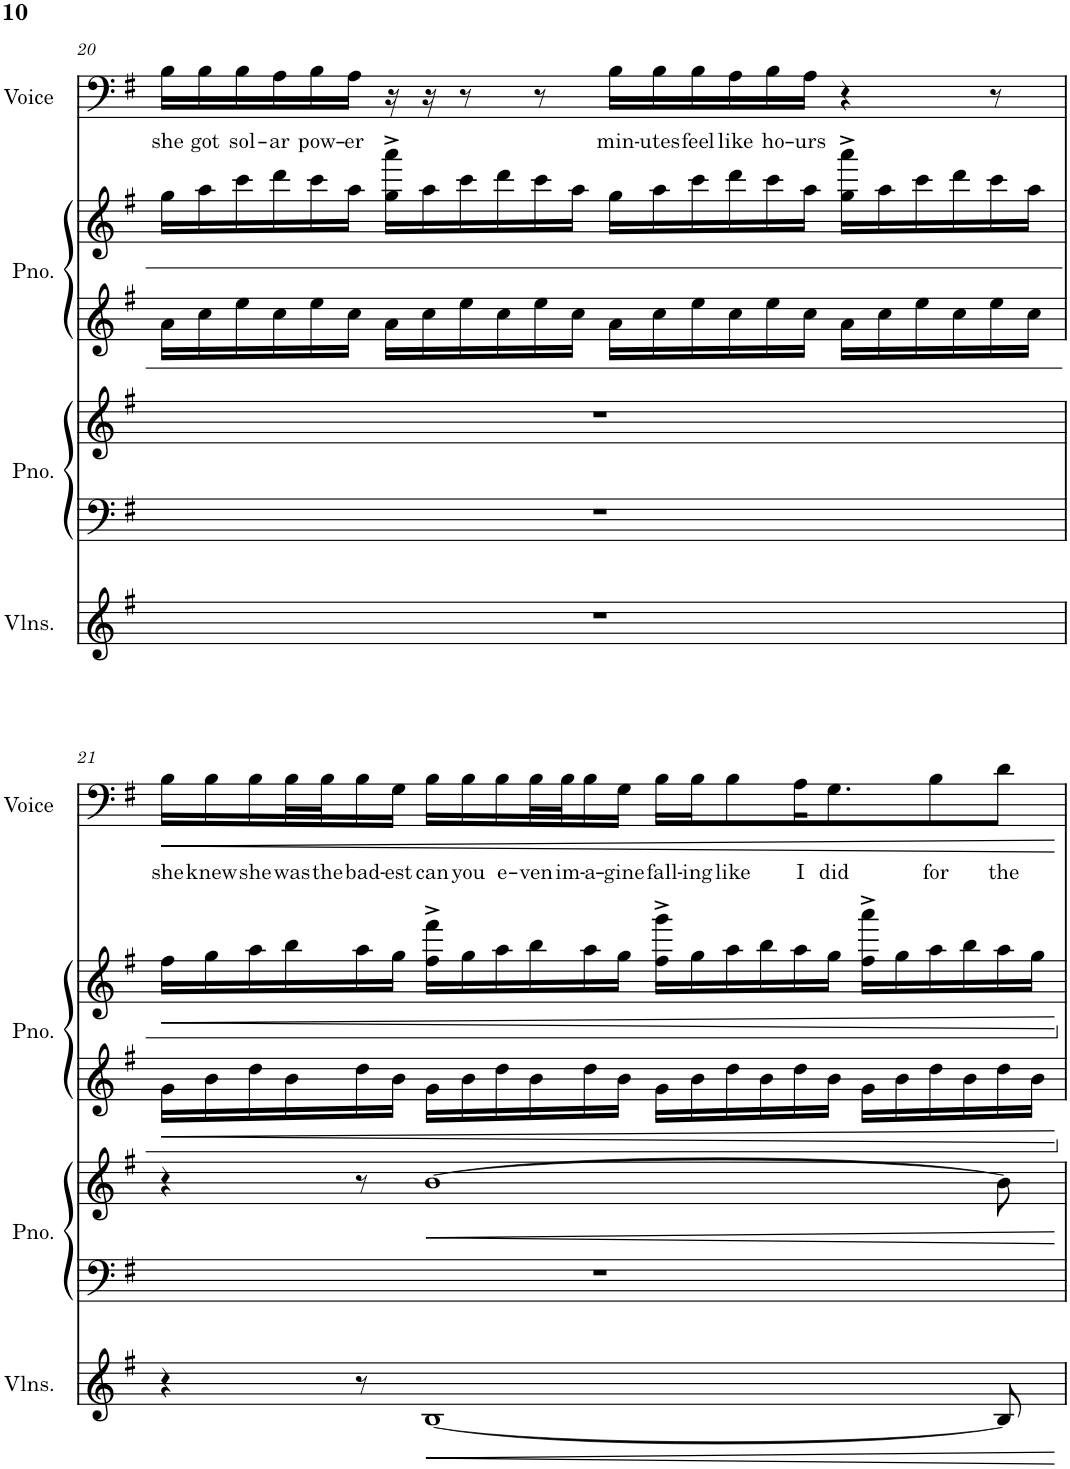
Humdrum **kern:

**kern	**dynam	**kern	**kern	**dynam	**kern	**kern	**dynam	**kern	**text	**dynam
*part4	*part4	*part3	*part3	*part3	*part2	*part2	*part2	*part1	*part1	*part1
*staff6	*staff6	*staff5	*staff4	*staff4/5	*staff3	*staff2	*staff2/3	*staff1	*staff1	*staff1
*I"Violins	*	*I"Piano	*	*	*I"Piano	*	*	*I"Voice	*	*
*I'Vlns.	*	*I'Pno.	*	*	*I'Pno.	*	*	*I'Voice	*	*
!!LO:PB:g=z
*clefG2	*	*clefF4	*clefG2	*	*clefG2	*clefG2	*	*clefF4	*	*
*k[f#]	*	*k[f#]	*k[f#]	*	*k[f#]	*k[f#]	*	*k[f#]	*	*
*M12/8	*	*M12/8	*M12/8	*	*M12/8	*M12/8	*	*M12/8	*	*
=20	=20	=20	=20	=20	=20	=20	=20	=20	=20	=20
!	!	!	!	!	!	!	!	!	!LO:LY:b	!
1.r	.	1.r	1.r	.	16a\LL	16gg\LL	.	16B\LL	she	.
!	!	!	!	!	!	!	!	!	!LO:LY:b	!
.	.	.	.	.	16cc\	16aa\	.	16B\	got	.
!	!	!	!	!	!	!	!	!	!LO:LY:b	!
.	.	.	.	.	16ee\	16ccc\	.	16B\	sol-	.
!	!	!	!	!	!	!	!	!	!LO:LY:b	!
.	.	.	.	.	16cc\	16ddd\	.	16A\	-ar	.
!	!	!	!	!	!	!	!	!	!LO:LY:b	!
.	.	.	.	.	16ee\	16ccc\	.	16B\	pow-	.
!	!	!	!	!	!	!	!	!	!LO:LY:b	!
.	.	.	.	.	16cc\JJ	16aa\JJ	.	16A\JJ	-er	.
.	.	.	.	.	16a\LL	16gg\^ 16aaa\^LL	.	16r	.	.
.	.	.	.	.	16cc\	16aa\	.	16r	.	.
.	.	.	.	.	16ee\	16ccc\	.	8r	.	.
.	.	.	.	.	16cc\	16ddd\	.	.	.	.
.	.	.	.	.	16ee\	16ccc\	.	8r	.	.
.	.	.	.	.	16cc\JJ	16aa\JJ	.	.	.	.
!	!	!	!	!	!	!	!	!	!LO:LY:b	!
.	.	.	.	.	16a\LL	16gg\LL	.	16B\LL	min-	.
!	!	!	!	!	!	!	!	!	!LO:LY:b	!
.	.	.	.	.	16cc\	16aa\	.	16B\	-utes	.
!	!	!	!	!	!	!	!	!	!LO:LY:b	!
.	.	.	.	.	16ee\	16ccc\	.	16B\	feel	.
!	!	!	!	!	!	!	!	!	!LO:LY:b	!
.	.	.	.	.	16cc\	16ddd\	.	16A\	like	.
!	!	!	!	!	!	!	!	!	!LO:LY:b	!
.	.	.	.	.	16ee\	16ccc\	.	16B\	ho-	.
!	!	!	!	!	!	!	!	!	!LO:LY:b	!
.	.	.	.	.	16cc\JJ	16aa\JJ	.	16A\JJ	-urs	.
.	.	.	.	.	16a\LL	16gg\^ 16aaa\^LL	.	4r	.	.
.	.	.	.	.	16cc\	16aa\	.	.	.	.
.	.	.	.	.	16ee\	16ccc\	.	.	.	.
.	.	.	.	.	16cc\	16ddd\	.	.	.	.
.	.	.	.	.	16ee\	16ccc\	.	8r	.	.
.	.	.	.	.	16cc\JJ	16aa\JJ	.	.	.	.
!!LO:LB:g=z
=21	=21	=21	=21	=21	=21	=21	=21	=21	=21	=21
!	!	!	!	!	!	!	!LO:HP:b	!	!LO:LY:b	!LO:HP:b
4r	.	1.r	4r	.	16g\LL	16ff#\LL	<	16B\LL	she	<
!	!	!	!	!	!	!	!	!	!LO:LY:b	!
.	.	.	.	.	16b\	16gg\	.	16B\	knew	.
!	!	!	!	!	!	!	!	!	!LO:LY:b	!
.	.	.	.	.	16dd\	16aa\	.	16B\	she	.
!	!	!	!	!	!	!	!	!	!LO:LY:b	!
.	.	.	.	.	16b\	16bb\	.	32B\L	was	.
!	!	!	!	!	!	!	!	!	!LO:LY:b	!
.	.	.	.	.	.	.	.	32B\J	the	.
!	!	!	!	!	!	!	!	!	!LO:LY:b	!
8r	.	.	8r	.	16dd\	16aa\	.	16B\	bad-	.
!	!	!	!	!	!	!	!	!	!LO:LY:b	!
.	.	.	.	.	16b\JJ	16gg\JJ	.	16G\JJ	-est	.
!	!LO:HP:b	!	!	!LO:HP:b	!	!	!	!	!LO:LY:b	!
[1B	<	.	[1b	<	16g\LL	16ff#\^ 16fff#\^LL	.	16B\LL	can	.
!	!	!	!	!	!	!	!	!	!LO:LY:b	!
.	.	.	.	.	16b\	16gg\	.	16B\	you	.
!	!	!	!	!	!	!	!	!	!LO:LY:b	!
.	.	.	.	.	16dd\	16aa\	.	16B\	e-	.
!	!	!	!	!	!	!	!	!	!LO:LY:b	!
.	.	.	.	.	16b\	16bb\	.	32B\L	-ven	.
!	!	!	!	!	!	!	!	!	!LO:LY:b	!
.	.	.	.	.	.	.	.	32B\J	im-	.
!	!	!	!	!	!	!	!	!	!LO:LY:b	!
.	.	.	.	.	16dd\	16aa\	.	16B\	-a-	.
!	!	!	!	!	!	!	!	!	!LO:LY:b	!
.	.	.	.	.	16b\JJ	16gg\JJ	.	16G\JJ	-gine	.
!	!	!	!	!	!	!	!	!	!LO:LY:b	!
.	.	.	.	.	16g\LL	16ff#\^ 16ggg\^LL	.	16B\LL	fall-	.
!	!	!	!	!	!	!	!	!	!LO:LY:b	!
.	.	.	.	.	16b\	16gg\	.	16B\J	-ing	.
!	!	!	!	!	!	!	!	!	!LO:LY:b	!
.	.	.	.	.	16dd\	16aa\	.	8B\	like	.
.	.	.	.	.	16b\	16bb\	.	.	.	.
!	!	!	!	!	!	!	!	!	!LO:LY:b	!
.	.	.	.	.	16dd\	16aa\	.	16A\K	I	.
!	!	!	!	!	!	!	!	!	!LO:LY:b	!
.	.	.	.	.	16b\JJ	16gg\JJ	.	8.G\	did	.
.	.	.	.	.	16g\LL	16ff#\^ 16aaa\^LL	.	.	.	.
.	.	.	.	.	16b\	16gg\	.	.	.	.
!	!	!	!	!	!	!	!	!	!LO:LY:b	!
.	.	.	.	.	16dd\	16aa\	.	8B\	for	.
.	.	.	.	.	16b\	16bb\	.	.	.	.
!	!	!	!	!	!	!	!	!	!LO:LY:b	!
8B/]	.	.	8b\]	.	16dd\	16aa\	.	8d\J	the	.
.	.	.	.	.	16b\JJ	16gg\JJ	.	.	.	.
.	[	.	.	[	.	.	[	.	.	[
=	=	=	=	=	=	=	=	=	=	=
*-	*-	*-	*-	*-	*-	*-	*-	*-	*-	*-
